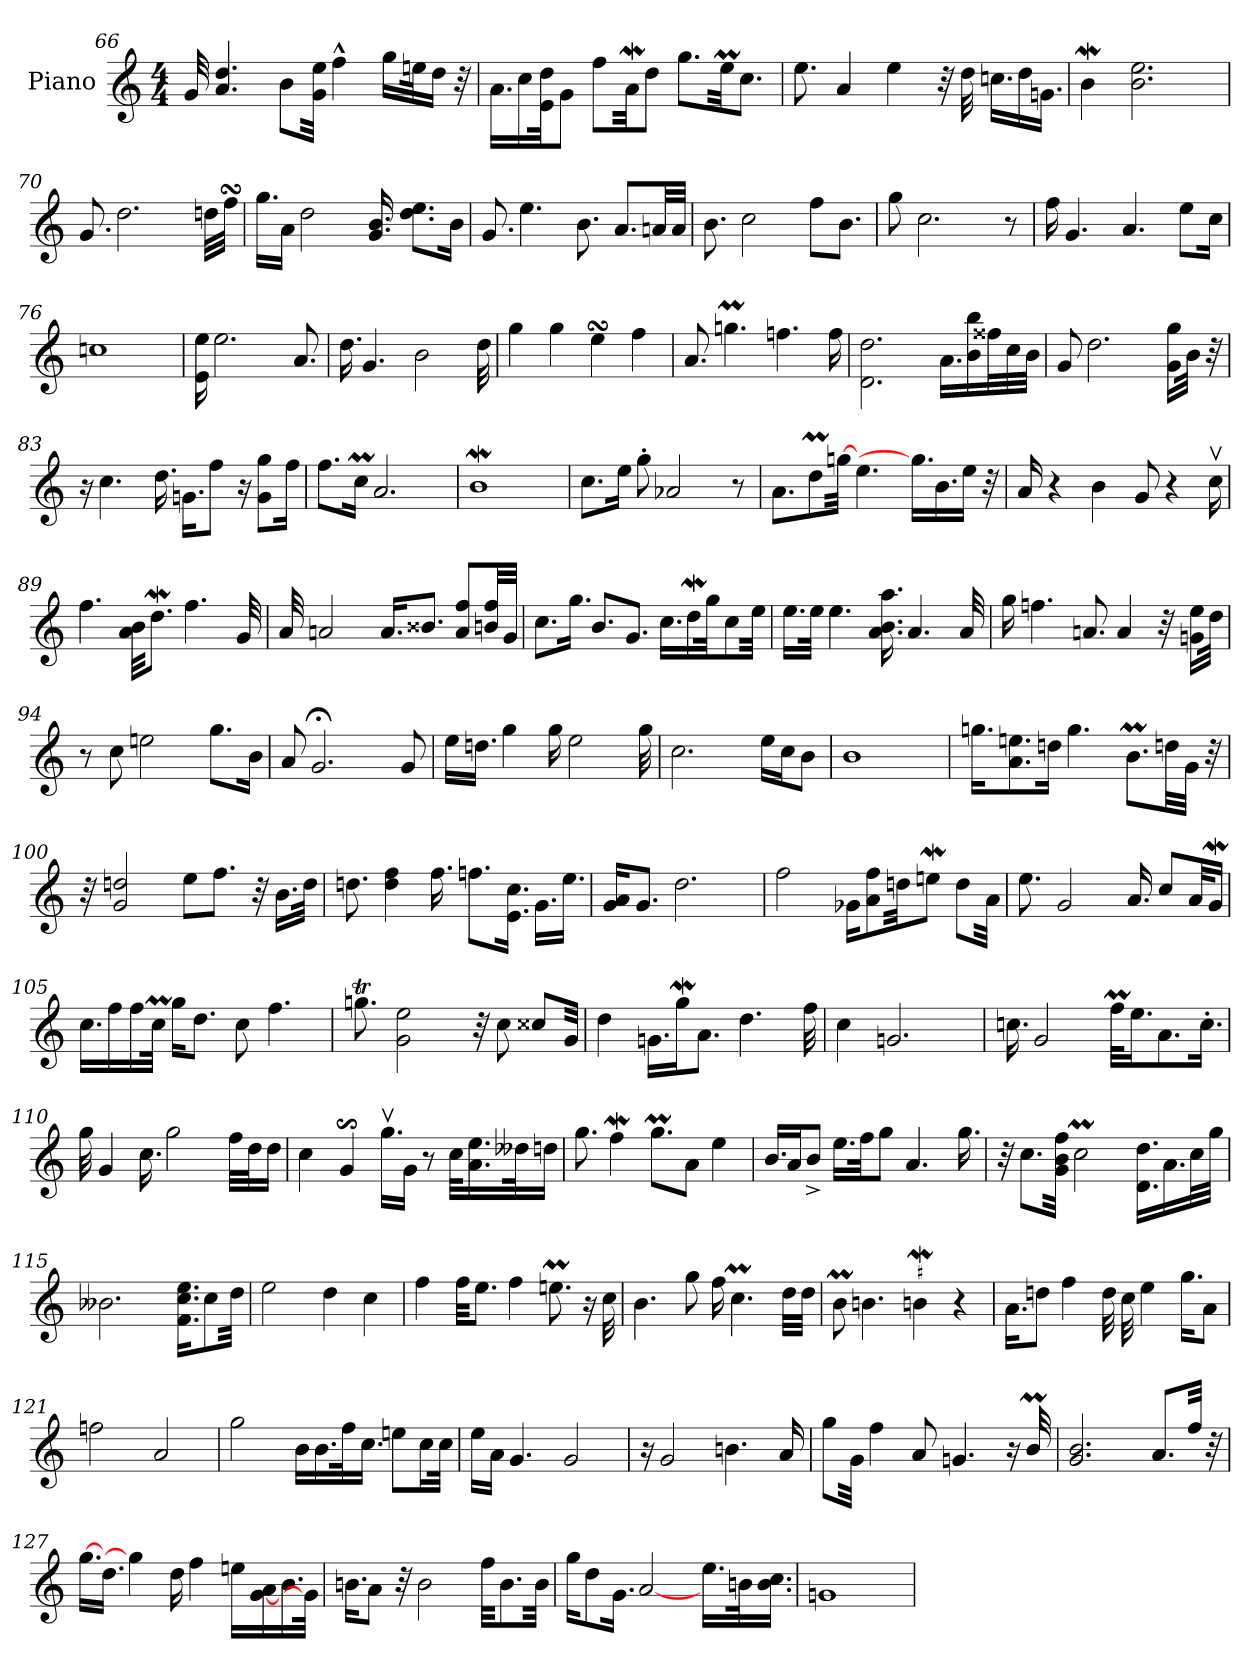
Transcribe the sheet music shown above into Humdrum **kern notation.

**kern
*part1
*staff1
*I"Piano
*I'Pno
*clefG2
*k[]
*M4/4
=66
32g/
4.a/ 4.dd/
8b\L
32g\ 32ee\Jkk
4ff^^\
16gg\LL
32een\K
16dd\JJ
32r
=67
16.a\LL
16cc\
32e\ 32dd\JK
8g\J
8ff\L
32aW\KK
8dd\J
8.gg\L
32eem\KK
8.cc\J
=68
8.ee\
4a/
4ee\
32r
32dd\
16.ccn\LL
16dd\
16.gn\JJ
!!LO:LB:g=z
=69
4bW\
2.b\ 2.ee\
=70
8.g/
2.dd\
32ddn\LLL
32ffsSSs\JJJ
=71
16.gg\LL
16a\JJ
2dd\
16.g/ 16.b/
8.dd\ 8.ee\L
16b\Jk
=72
8.g/
4.ee\
8.b\
8.a/L
32an/LL
32a/JJJ
!!LO:LB:g=z
=73
8.b\
2cc\
8ff\L
8.b\J
=74
8gg\
2.cc\
8r
=75
16ff\
4.g/
4.a/
8ee\L
16cc\Jk
=76
1ccn
!!LO:LB:g=z
=77
16e\ 16ee\
2.ee\
8.a/
=78
16.dd\
4.g/
2b\
32dd\
=79
4gg\
4gg\
4eesSsS\
4ff\
=80
8.a/
4.ggnM\
4.ffn\
16ff\
!!LO:LB:g=z
=81
2.d\ 2.dd\
16.a\LL
16b\ 16bb\
32ff##X\L
32cc\
32b\JJJ
=82
8g/
2.dd\
16g\ 16gg\LL
32b\JJk
32r
=83
16r
4.cc\
16.dd\
16.gn\KL
8ff\J
16r
8g\ 8gg\L
16ff\Jk
=84
8.ff\L
16ccM\Jk
2.a/
!!LO:PB:g=z
=85
1bW
=86
8.cc\L
16ee\Jk
8gg'\
2a-X/
8r
=87
8.a\L
8ddM\
[32ggn\Jkk
4.ee\
16.gg\LL]
16.b\
16ee\JJ
32r
=88
16a/
4r
4b\
8g/
4r
16ccv\
!!LO:LB:g=z
=89
4.ff\
32a\ 32b\KKL
8.ddW\J
4.ff\
32g/
=90
32a/
2an/
16.a/KL
8.b##X/J
8a/ 8ff/L
32bn/ 32ff/LL
32g/JJJ
=91
8.cc\L
16.gg\Jk
8.b/L
8.g/J
16.cc\LL
16ddW\
32gg\JK
8cc\
32ee\Jkk
=92
16.ee\LL
32ee\JJk
4.ee\
16.a\ 16.b\ 16.aa\
4.a/
32a/
!!LO:LB:g=z
=93
16gg\
4.ffn\
8.an/
4a/
32r
16gn\ 16ee\LL
32dd\JJk
=94
8r
8cc\
2een\
8.gg\L
16b\Jk
=95
8a/
2.g;</
8g/
=96
16ee\LL
16.ddn\JJ
4gg\
16gg\
2ee\
32gg\
!!LO:LB:g=z
=97
2.cc\
16ee\LL
16cc\J
8b\J
=98
1b
=99
16.ggn\KL
8.a\ 8.een\
16ddn\Jk
4.gg\
8.bm\L
32ddn\LL
32g\JJJ
32r
=100
32r
2g/ 2ddn/
8ee\L
8.ff\J
32r
16.b\LL
32dd\JJk
!!LO:LB:g=z
=101
8.ddn\
4dd\ 4ff\
16.ff\
8.ffn\L
16.e\ 16.cc\Jk
16.g\LL
16.ee\JJ
=102
16g/ 16a/KL
8.g/J
2.dd\
=103
2ff\
16g-X\KL
8a\ 8ff\
32ddn\KK
8eenW\J
8dd\L
32a\Jkk
=104
8.ee\
2g/
16.a/
8cc/L
32a/KL
16gW/JJ
!!LO:LB:g=z
=105
16.cc\LL
16ff\
16ff\
32ccM\JJk
16gg\KL
8.dd\J
8cc\
4.ff\
=106
8.ggnT\
2g\ 2ee\
32r
8cc\
8cc##X/L
32g/Jkk
=107
4dd\
16.gn\LL
16ggW\J
8.a\J
4.dd\
32ff\
=108
4cc\
2.gn/
!!LO:LB:g=z
=109
16.ccn\
2g/
32ffM\KLL
16.ee\J
8.a\
16.cc'\Jk
=110
32gg\
4g/
16.cc\
2gg\
32ff\LLL
32dd\J
16dd\JJ
=111
4cc\
4gs$SS/
16.ggv\LL
16g\JJ
8r
32cc\KLL
16.a\ 16.ee\
32dd--X\K
16ddn\JJ
=112
8.gg\
4ffw\
8.ggM\L
8a\J
4ee\
!!LO:LB:g=z
=113
16.b/LL
16a/J
8b^/J
16.ee\LL
32ff\JK
8gg\J
4.a/
16.gg\
=114
32r
8.cc\L
32g\ 32b\ 32ff\Jkk
2ccM\
16.d\ 16.dd\LL
16.a\
32cc\L
32gg\JJJ
=115
2.b--X\
16.f\ 16.cc\ 16.ee\KL
8cc\
32dd\Jkk
=116
2ee\
4dd\
4cc\
!!LO:LB:g=z
=117
4ff\
32ff\KKL
8.ee\J
4ff\
8.eenm\
16r
32cc\
=118
4.b\
8gg\
16ff\
4.ccM\
32dd\LLL
32dd\JJJ
=119
8bm\
4.bn\
4bnw\
4r
=120
16.a\KL
8ddn\J
4ff\
32dd\
32cc\
4ee\
16.gg\KL
8a\J
!!LO:LB:g=z
=121
2ffn\
2a/
=122
2gg\
16b\LL
16.b\
32ff\K
16.cc\JJ
8een\L
16cc\L
32cc\JJk
=123
16ee\LL
16a\JJ
4.g/
2g/
=124
16r
2g/
4.bn\
16a/
!!LO:LB:g=z
=125
8gg\L
32g\Jkk
4ff\
8a/
4.gn/
16r
32bm/
=126
2.g/ 2.b/
8.a/L
32ff/Jkk
32r
=127
[16.gg\LL
16.dd\JJ
4gg\]
16dd\
4ff\
16een\LL
[16g\ 16a\
16.b\
32g\JJk]
=128
16.bn\KL
8a\J
32r
2b\
32ff\KKL
8.b\
32b\Jkk
!!LO:PB:g=z
=129
16gg\KL
8dd\
16.g\Jk
[2a/
16.ee\LL
32bn\K
16.b\ 16.cc\JJ
=130
1gn
=
*-
